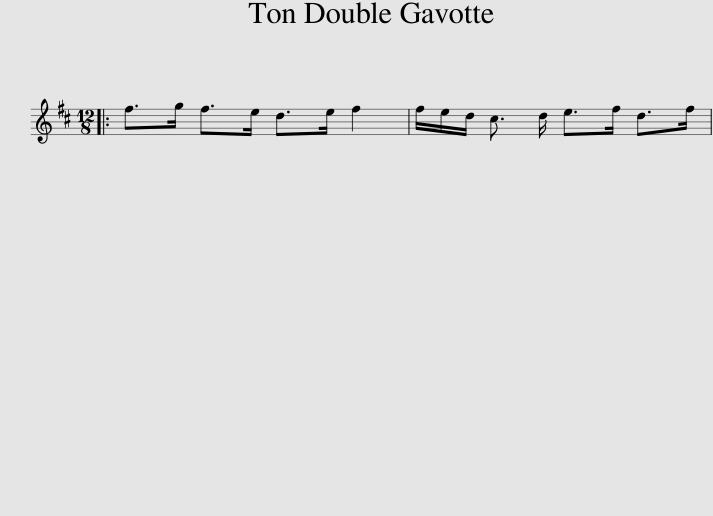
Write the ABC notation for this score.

X:1
L:1/8
M:12/8
I:linebreak $
K:Bmin
V:1 treble
V:1
|: f>g f>e d>e f2 | f/e/d/ c3/2 d/ e>f d>f | %2
